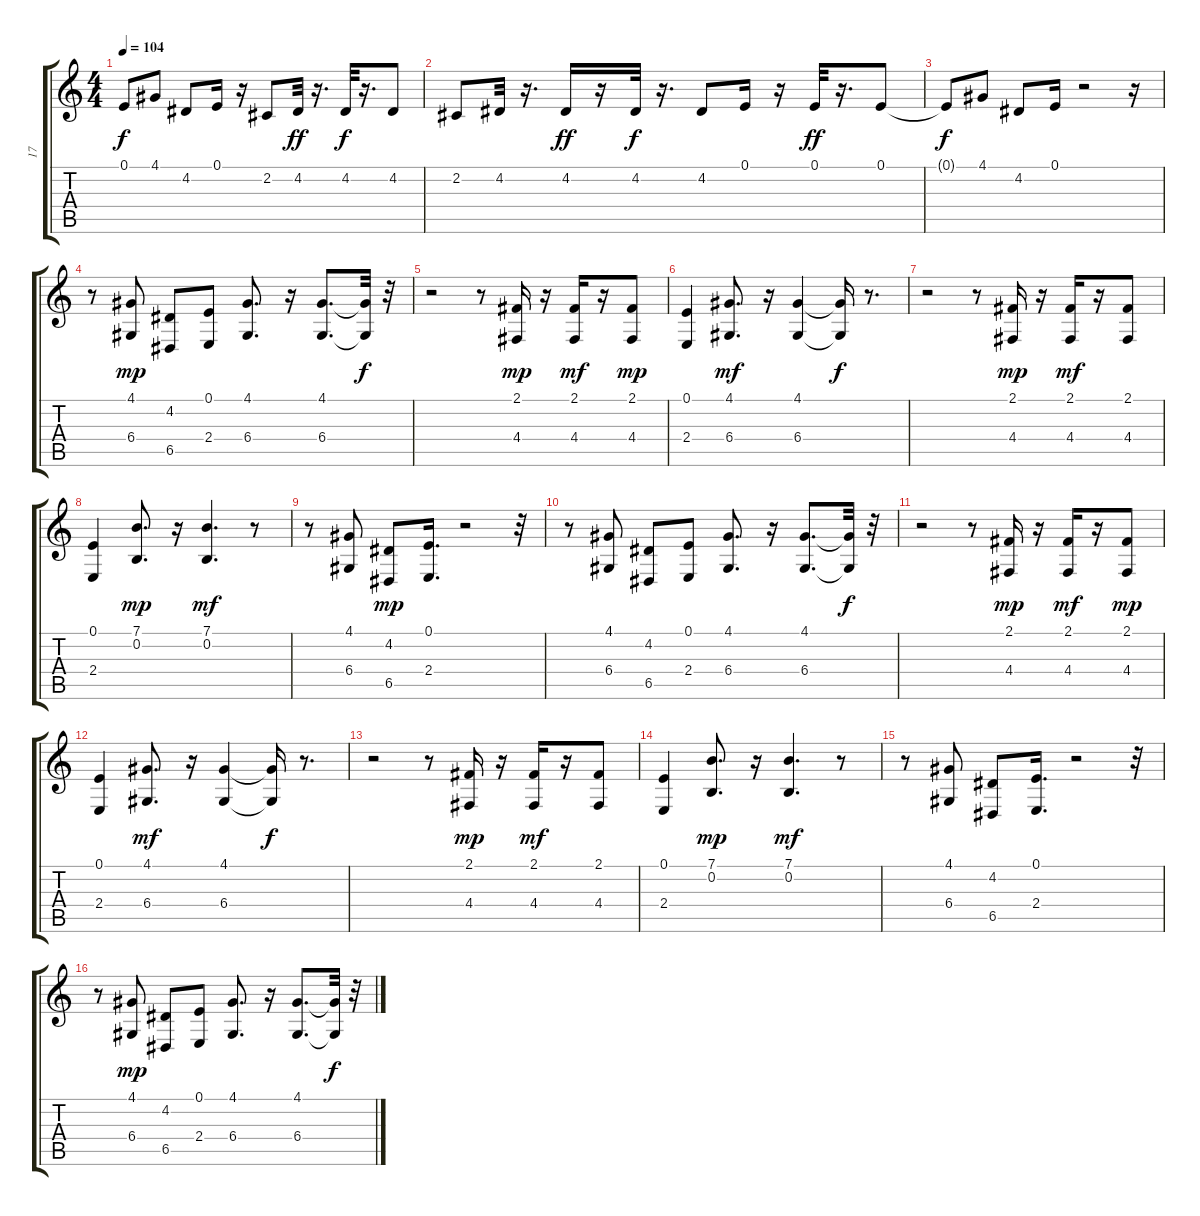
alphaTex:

\track ("17" "17") {instrument drawbarorgan}
\staff {score tabs}
\tuning (E4 B3 G3 D3 A2 E2) {hide}
\ts (4 4)
\tempo 104
\clef g2
\ks c
0.1{t}.8{dy f} 4.1.8 4.2.8 0.1.16 r.16 2.2.8 4.2.32{dy ff} r.16{d} 4.2.32{dy f} r.16{d} 4.2.8 |
2.2.8 4.2.32 r.16{d} 4.2.16{dy ff} r.16 4.2.32{dy f} r.16{d} 4.2.8 0.1.16 r.16 0.1.32{dy ff} r.16{d} 0.1.8 |
0.1{t}.8{dy f} 4.1.8 4.2.8 0.1.16 r.2 r.16 |
r.8 (4.1 6.4).8{dy mp instrument distortionguitar} (4.2 6.5).8 (0.1 2.4).8 (4.1 6.4).8{d} r.16 (4.1 6.4).8{d} (4.1{t} 6.4{t}).32{dy f} r.32 |
r.2 r.8 (2.1 4.4).16{dy mp} r.16 (2.1 4.4).16{dy mf} r.16 (2.1 4.4).8{dy mp} |
(0.1 2.4).4 (4.1 6.4).8{d dy mf} r.16 (4.1 6.4).4 (4.1{t} 6.4{t}).16{dy f} r.8{d} |
r.2 r.8 (2.1 4.4).16{dy mp} r.16 (2.1 4.4).16{dy mf} r.16 (2.1 4.4).8 |
(0.1 2.4).4 (7.1 0.2).8{d dy mp} r.16 (7.1 0.2).4{d dy mf} r.8 |
r.8 (4.1 6.4).8 (4.2 6.5).8{dy mp} (0.1 2.4).16{d} r.2 r.32 |
r.8 (4.1 6.4).8 (4.2 6.5).8 (0.1 2.4).8 (4.1 6.4).8{d} r.16 (4.1 6.4).8{d} (4.1{t} 6.4{t}).32{dy f} r.32 |
r.2 r.8 (2.1 4.4).16{dy mp} r.16 (2.1 4.4).16{dy mf} r.16 (2.1 4.4).8{dy mp} |
(0.1 2.4).4 (4.1 6.4).8{d dy mf} r.16 (4.1 6.4).4 (4.1{t} 6.4{t}).16{dy f} r.8{d} |
r.2 r.8 (2.1 4.4).16{dy mp} r.16 (2.1 4.4).16{dy mf} r.16 (2.1 4.4).8 |
(0.1 2.4).4 (7.1 0.2).8{d dy mp} r.16 (7.1 0.2).4{d dy mf} r.8 |
r.8 (4.1 6.4).8 (4.2 6.5).8 (0.1 2.4).16{d} r.2 r.32 |
r.8 (4.1 6.4).8{dy mp} (4.2 6.5).8 (0.1 2.4).8 (4.1 6.4).8{d} r.16 (4.1 6.4).8{d} (4.1{t} 6.4{t}).32{dy f} r.32
